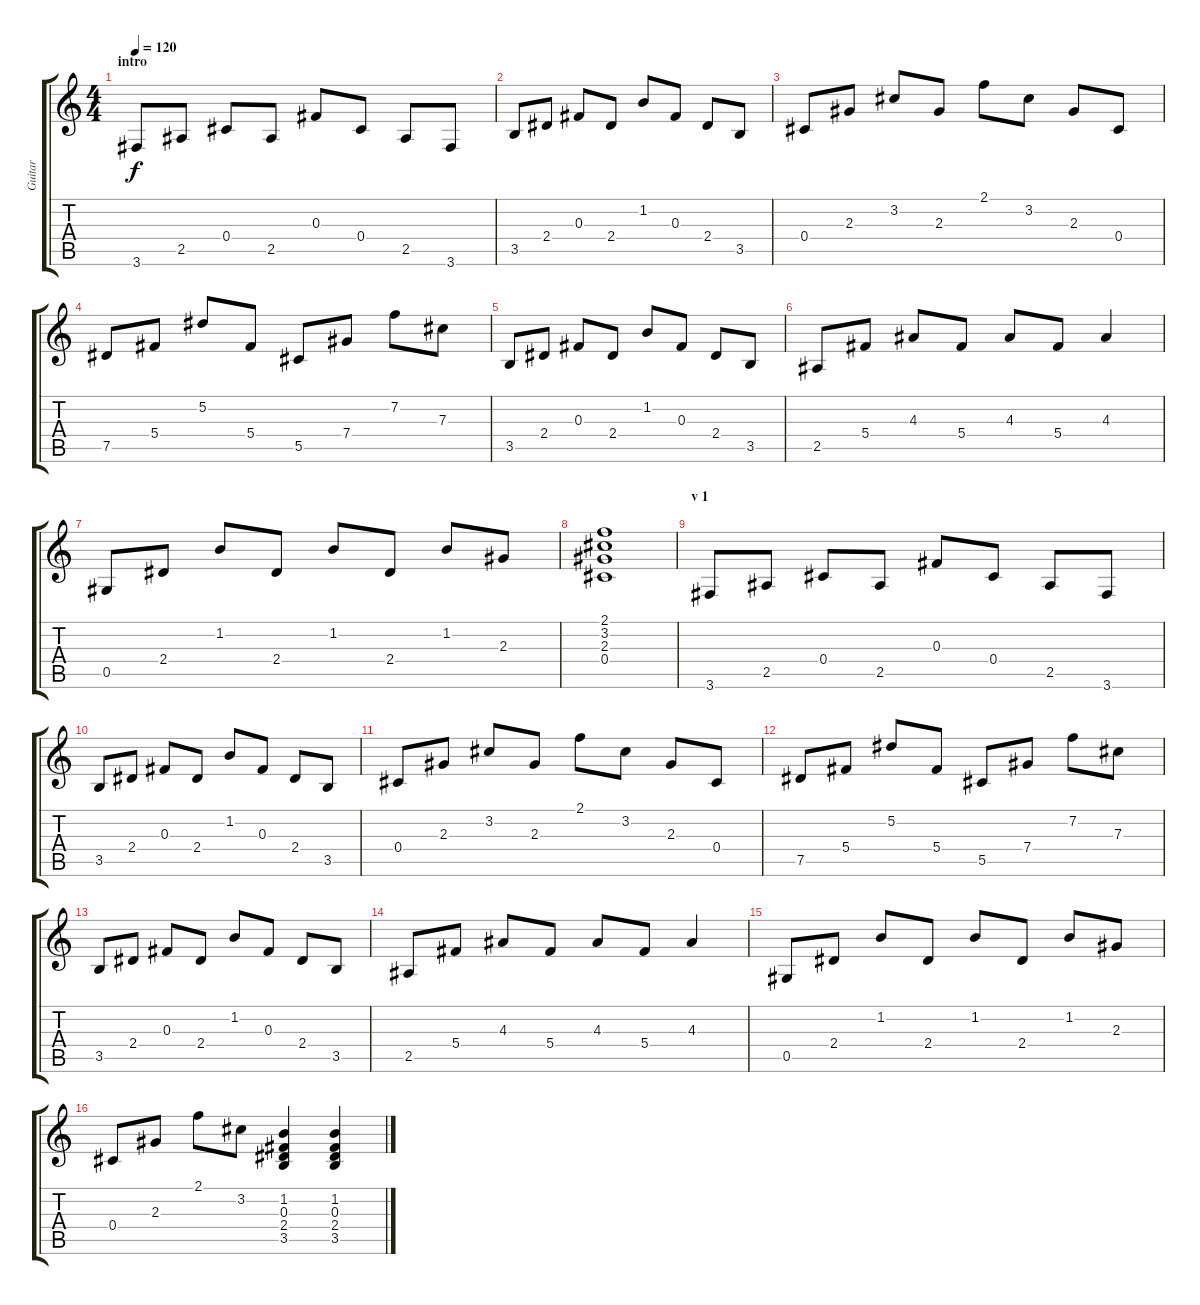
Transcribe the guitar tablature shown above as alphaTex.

\track ("Guitar" "Guitar") {instrument acousticguitarsteel}
\staff {score tabs}
\tuning (Eb4 Bb3 Gb3 Db3 Ab2 Eb2) {hide}
\ts (4 4)
\section ("" "intro")
\tempo 120
\clef g2
\ks c
3.6.8{dy f instrument acousticguitarsteel} 2.5.8 0.4.8 2.5.8 0.3.8 0.4.8 2.5.8 3.6.8 |
3.5.8 2.4.8 0.3.8 2.4.8 1.2.8 0.3.8 2.4.8 3.5.8 |
0.4.8 2.3.8 3.2.8 2.3.8 2.1.8 3.2.8 2.3.8 0.4.8 |
7.5.8 5.4.8 5.2.8 5.4.8 5.5.8 7.4.8 7.2.8 7.3.8 |
3.5.8 2.4.8 0.3.8 2.4.8 1.2.8 0.3.8 2.4.8 3.5.8 |
2.5.8 5.4.8 4.3.8 5.4.8 4.3.8 5.4.8 4.3.4 |
0.5.8 2.4.8 1.2.8 2.4.8 1.2.8 2.4.8 1.2.8 2.3.8 |
(2.1 3.2 2.3 0.4).1 |
\section ("" "v 1")
3.6.8 2.5.8 0.4.8 2.5.8 0.3.8 0.4.8 2.5.8 3.6.8 |
3.5.8 2.4.8 0.3.8 2.4.8 1.2.8 0.3.8 2.4.8 3.5.8 |
0.4.8 2.3.8 3.2.8 2.3.8 2.1.8 3.2.8 2.3.8 0.4.8 |
7.5.8 5.4.8 5.2.8 5.4.8 5.5.8 7.4.8 7.2.8 7.3.8 |
3.5.8 2.4.8 0.3.8 2.4.8 1.2.8 0.3.8 2.4.8 3.5.8 |
2.5.8 5.4.8 4.3.8 5.4.8 4.3.8 5.4.8 4.3.4 |
0.5.8 2.4.8 1.2.8 2.4.8 1.2.8 2.4.8 1.2.8 2.3.8 |
0.4.8 2.3.8 2.1.8 3.2.8 (1.2 0.3 2.4 3.5).4 (1.2 0.3 2.4 3.5).4
